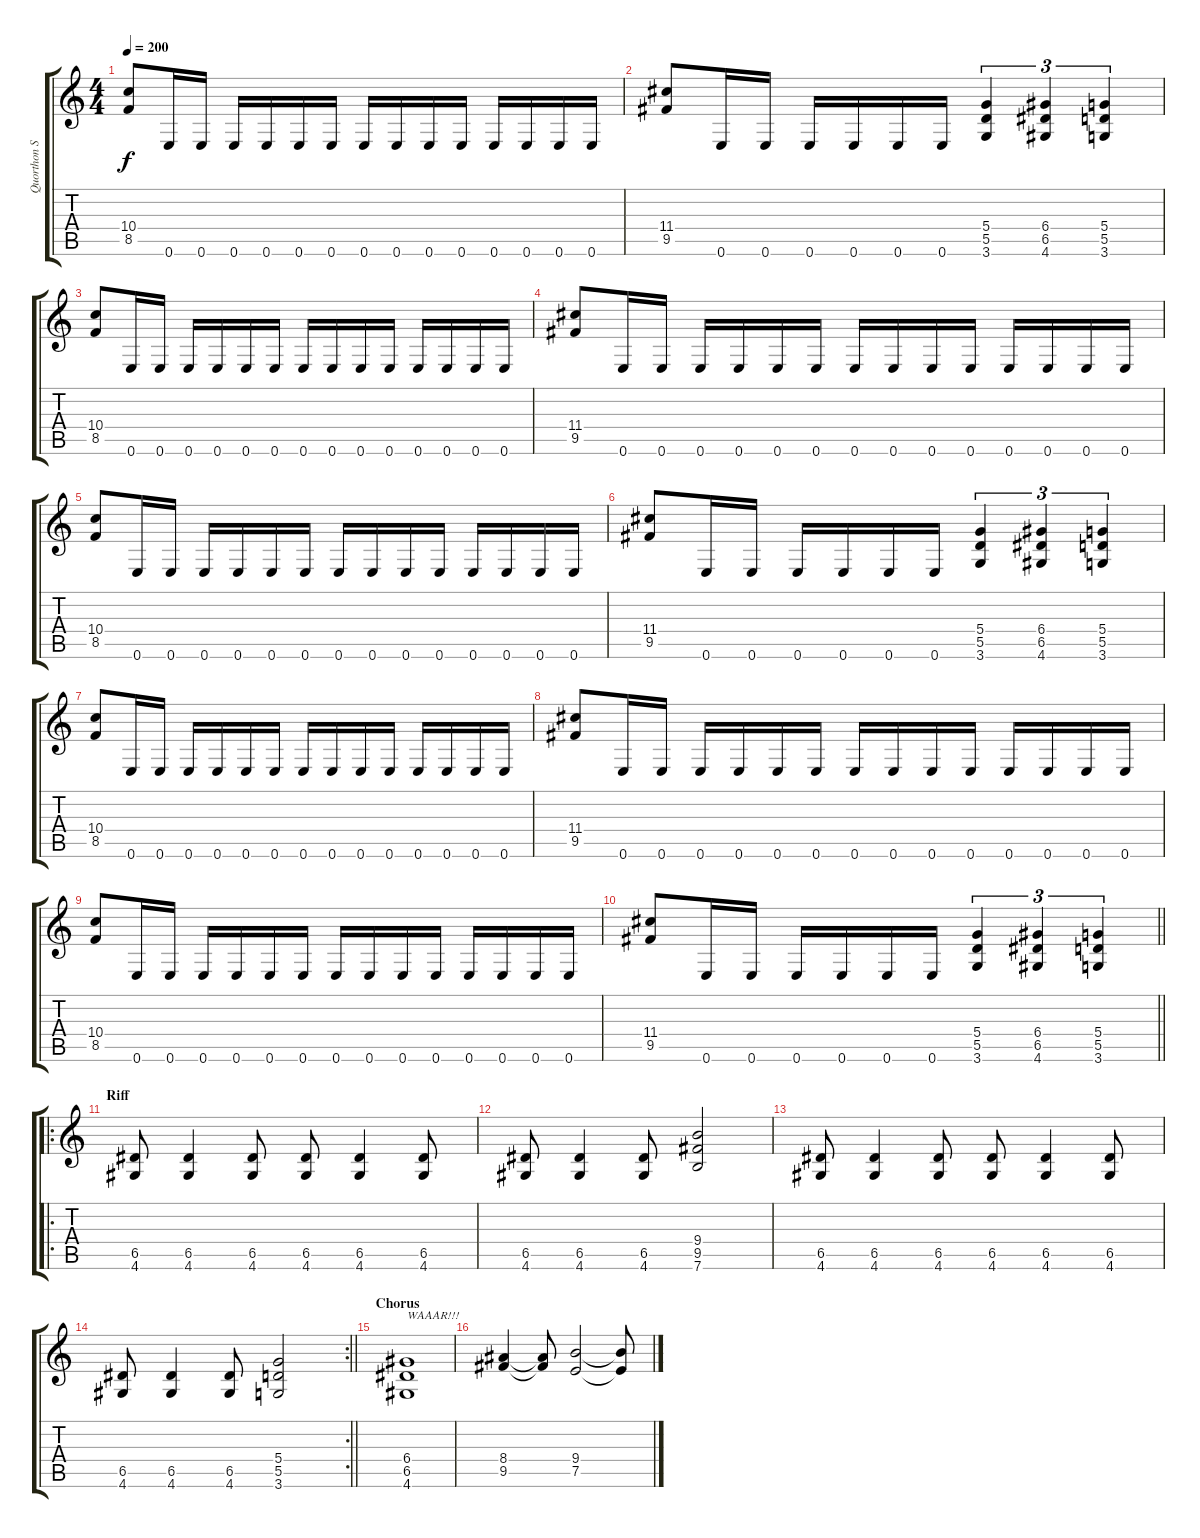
\track ("Quorthon Seth" "Quorthon S") {instrument distortionguitar}
\staff {score tabs}
\tuning (E4 B3 G3 D3 A2 E2) {hide}
\ts (4 4)
\tempo 200
\clef g2
\ks c
(10.4 8.5).8{dy f} 0.6.16 0.6.16 0.6.16 0.6.16 0.6.16 0.6.16 0.6.16 0.6.16 0.6.16 0.6.16 0.6.16 0.6.16 0.6.16 0.6.16 |
(11.4 9.5).8 0.6.16 0.6.16 0.6.16 0.6.16 0.6.16 0.6.16 (5.4 5.5 3.6).4{tu (3 2)} (6.4 6.5 4.6).4{tu (3 2)} (5.4 5.5 3.6).4{tu (3 2)} |
(10.4 8.5).8 0.6.16 0.6.16 0.6.16 0.6.16 0.6.16 0.6.16 0.6.16 0.6.16 0.6.16 0.6.16 0.6.16 0.6.16 0.6.16 0.6.16 |
(11.4 9.5).8 0.6.16 0.6.16 0.6.16 0.6.16 0.6.16 0.6.16 0.6.16 0.6.16 0.6.16 0.6.16 0.6.16 0.6.16 0.6.16 0.6.16 |
(10.4 8.5).8 0.6.16 0.6.16 0.6.16 0.6.16 0.6.16 0.6.16 0.6.16 0.6.16 0.6.16 0.6.16 0.6.16 0.6.16 0.6.16 0.6.16 |
(11.4 9.5).8 0.6.16 0.6.16 0.6.16 0.6.16 0.6.16 0.6.16 (5.4 5.5 3.6).4{tu (3 2)} (6.4 6.5 4.6).4{tu (3 2)} (5.4 5.5 3.6).4{tu (3 2)} |
(10.4 8.5).8 0.6.16 0.6.16 0.6.16 0.6.16 0.6.16 0.6.16 0.6.16 0.6.16 0.6.16 0.6.16 0.6.16 0.6.16 0.6.16 0.6.16 |
(11.4 9.5).8 0.6.16 0.6.16 0.6.16 0.6.16 0.6.16 0.6.16 0.6.16 0.6.16 0.6.16 0.6.16 0.6.16 0.6.16 0.6.16 0.6.16 |
(10.4 8.5).8 0.6.16 0.6.16 0.6.16 0.6.16 0.6.16 0.6.16 0.6.16 0.6.16 0.6.16 0.6.16 0.6.16 0.6.16 0.6.16 0.6.16 |
\barLineRight lightlight
(11.4 9.5).8 0.6.16 0.6.16 0.6.16 0.6.16 0.6.16 0.6.16 (5.4 5.5 3.6).4{tu (3 2)} (6.4 6.5 4.6).4{tu (3 2)} (5.4 5.5 3.6).4{tu (3 2)} |
\ro
\section ("" "Riff")
(6.5 4.6).8 (6.5 4.6).4 (6.5 4.6).8 (6.5 4.6).8 (6.5 4.6).4 (6.5 4.6).8 |
(6.5 4.6).8 (6.5 4.6).4 (6.5 4.6).8 (9.4 9.5 7.6).2 |
(6.5 4.6).8 (6.5 4.6).4 (6.5 4.6).8 (6.5 4.6).8 (6.5 4.6).4 (6.5 4.6).8 |
\rc 2
\barLineRight lightlight
(6.5 4.6).8 (6.5 4.6).4 (6.5 4.6).8 (5.4 5.5 3.6).2 |
\section ("" "Chorus")
(6.4 6.5 4.6).1{txt "WAAAR!!!"} |
(8.4 9.5).4 (8.4{t} 9.5{t}).8 (9.4 7.5).2 (9.4{t} 7.5{t}).8
